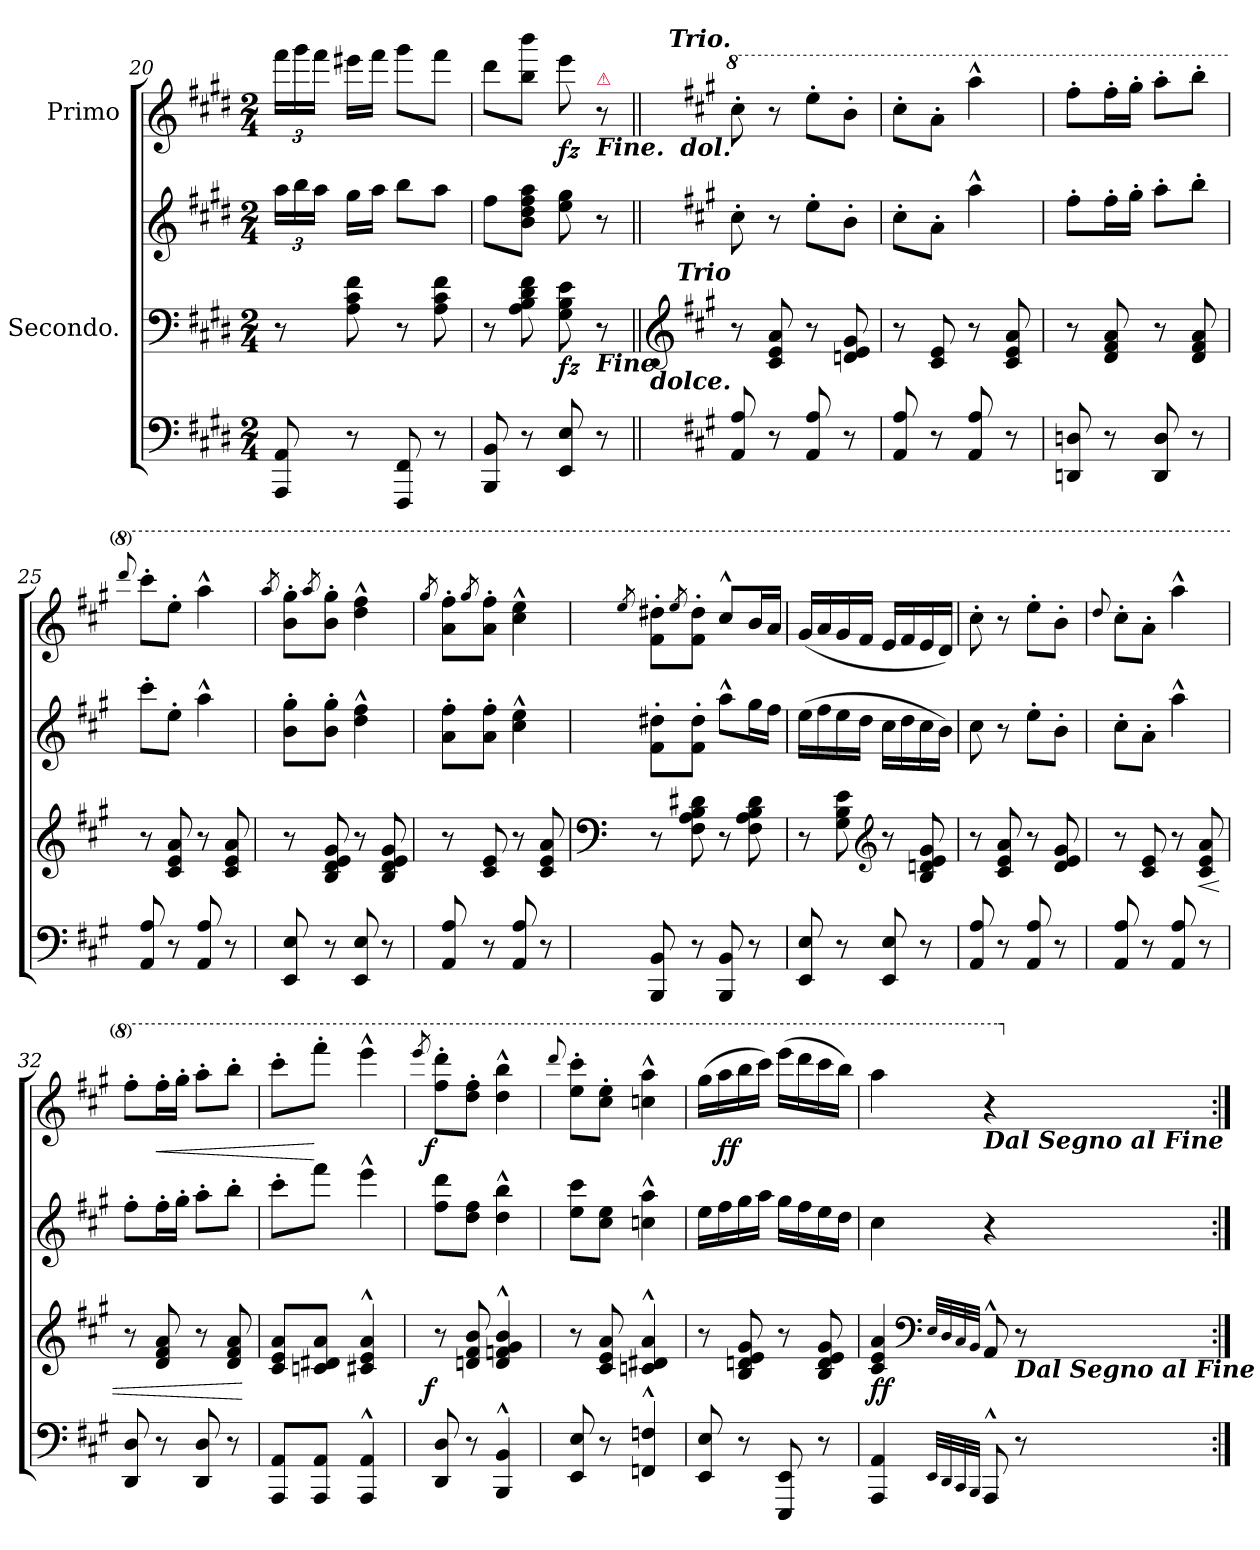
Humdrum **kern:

**kern	**kern	**dynam	**kern	**kern	**dynam
*part4	*part3	*part3	*part2	*part1	*part1
*staff4	*staff3	*staff3	*staff2	*staff1	*staff1
*	*I"Secondo.	*	*	*I"Primo	*
*clefF4	*clefF4	*	*clefG2	*clefG2	*
*k[f#c#g#d#]	*k[f#c#g#d#]	*	*k[f#c#g#d#]	*k[f#c#g#d#]	*
*M2/4	*M2/4	*	*M2/4	*M2/4	*
=20	=20	=20	=20	=20	=20
8AAA/ 8AA/	8r	.	24aa\LL	24fff#\LL	.
.	.	.	24bb\	24ggg#\	.
.	.	.	24aa\JJ	24fff#\JJ	.
8r	8A\ 8c#\ 8f#\	.	16gg#\LL	16eee#X\LL	.
.	.	.	16aa\JJ	16fff#\JJ	.
8FFF#/ 8FF#/	8r	.	8bb\L	8ggg#\L	.
8r	8A\ 8c#\ 8f#\	.	8aa\J	8fff#\J	.
=21	=21	=21	=21	=21	=21
8BBB/ 8BB/	8r	.	8ff#\L	8ddd#\L	.
8r	8A\ 8B\ 8d#\ 8f#\	.	8b\ 8dd#\ 8ff#\ 8aa\J	8bb\ 8bbb\J	.
8EE/ 8E/	8G#\ 8B\ 8e\	fz	8ee\ 8gg#\	8eee\	fz
!	!	!	!	!LO:TX:a:color=crimson:t=⚠	!
!	!	!	!	!LO:TX:b:Bi:t=Fine.	!
!	!LO:TX:b:Bi:t=Fine	!	!	!	!
8r	8r	.	8r	8r	.
=22||	=22||	=22||	=22||	=22||	=22||
*	*clefG2	*	*	*	*
*k[f#c#g#]	*k[f#c#g#]	*	*k[f#c#g#]	*k[f#c#g#]	*
*	*	*	*	*8va	*
!	!	!	!	!LO:TX:a:Bi:rj:t=Trio.	!
!	!	!	!	!LO:TX:b:Bi:rj:t=dol.	!
!	!LO:TX:a:Bi:rj:t=Trio	!	!	!	!
!	!LO:TX:b:Bi:rj:t=dolce.	!	!	!	!
8AA/ 8A/	8r	.	8cc#'>\	8ccc#'>\	.
8r	8c#/ 8e/ 8a/	.	8r	8r	.
8AA/ 8A/	8r	.	8ee'>\L	8eee'>\L	.
8r	8dn/ 8e/ 8g#/	.	8b'>\J	8bb'>\J	.
=23	=23	=23	=23	=23	=23
8AA/ 8A/	8r	.	8cc#'>\L	8ccc#'>\L	.
8r	8c#/ 8e/	.	8a'>\J	8aa'>\J	.
8AA/ 8A/	8r	.	4aa^^>\	4aaa^^>\	.
8r	8c#/ 8e/ 8a/	.	.	.	.
=24	=24	=24	=24	=24	=24
8DDn/ 8Dn/	8r	.	8ff#'>\L	8fff#'>\L	.
8r	8d/ 8f#/ 8a/	.	16ff#'>\L	16fff#'>\L	.
.	.	.	16gg#'>\JJ	16ggg#'>\JJ	.
8DD/ 8D/	8r	.	8aa'>\L	8aaa'>\L	.
8r	8d/ 8f#/ 8a/	.	8bb'>\J	8bbb'>\J	.
=25	=25	=25	=25	=25	=25
.	.	.	.	8qqdddd/	.
8AA/ 8A/	8r	.	8ccc#'>\L	8cccc#'>\L	.
8r	8c#/ 8e/ 8a/	.	8ee'>\J	8eee'>\J	.
8AA/ 8A/	8r	.	4aa^^>\	4aaa^^>\	.
8r	8c#/ 8e/ 8a/	.	.	.	.
=26	=26	=26	=26	=26	=26
.	.	.	.	8qaaa/	.
8EE/ 8E/	8r	.	8b'>\ 8gg#'>\L	8bb'>\ 8ggg#'>\L	.
.	.	.	.	8qaaa/	.
8r	8B/ 8d/ 8e/ 8g#/	.	8b'>\ 8gg#'>\J	8bb'>\ 8ggg#'>\J	.
8EE/ 8E/	8r	.	4dd^^>\ 4ff#^^>\	4ddd^^>\ 4fff#^^>\	.
8r	8B/ 8d/ 8e/ 8g#/	.	.	.	.
=27	=27	=27	=27	=27	=27
.	.	.	.	8qggg#/	.
8AA/ 8A/	8r	.	8a'>\ 8ff#'>\L	8aa'>\ 8fff#'>\L	.
.	.	.	.	8qggg#/	.
8r	8c#/ 8e/	.	8a'>\ 8ff#'>\J	8aa'>\ 8fff#'>\J	.
8AA/ 8A/	8r	.	4cc#^^>\ 4ee^^>\	4ccc#^^>\ 4eee^^>\	.
8r	8c#/ 8e/ 8a/	.	.	.	.
=28	=28	=28	=28	=28	=28
*	*clefF4	*	*	*	*
.	.	.	.	8qeee/	.
8BBB/ 8BB/	8r	.	8f#'>\ 8dd#X'>\L	8ff#'>\ 8ddd#X'>\L	.
.	.	.	.	8qeee/	.
8r	8F#\ 8A\ 8B\ 8d#X\	.	8f#'>\ 8dd#'>\J	8ff#'>\ 8ddd#'>\J	.
8BBB/ 8BB/	8r	.	8aa^^>\L	8ccc#^^>/L	.
8r	8F#\ 8A\ 8B\ 8d#\	.	16gg#\L	16bb/L	.
.	.	.	16ff#\JJ	16aa/JJ	.
=29	=29	=29	=29	=29	=29
8EE/ 8E/	8r	.	(>16ee\LL	(>16gg#/LL	.
.	.	.	16ff#\	16aa/	.
8r	8G#\ 8B\ 8e\	.	16ee\	16gg#/	.
.	.	.	16dd\JJ	16ff#/JJ	.
*	*clefG2	*	*	*	*
8EE/ 8E/	8r	.	16cc#\LL	16ee/LL	.
.	.	.	16dd\	16ff#/	.
8r	8B/ 8dn/ 8e/ 8g#/	.	16cc#\	16ee/	.
.	.	.	16b\JJ)	16dd/JJ)	.
=30	=30	=30	=30	=30	=30
8AA/ 8A/	8r	.	8cc#\	8ccc#'>\	.
8r	8c#/ 8e/ 8a/	.	8r	8r	.
8AA/ 8A/	8r	.	8ee'>\L	8eee'>\L	.
8r	8d/ 8e/ 8g#/	.	8b'>\J	8bb'>\J	.
=31	=31	=31	=31	=31	=31
.	.	.	.	8qqddd/	.
8AA/ 8A/	8r	.	8cc#'>\L	8ccc#'>\L	.
8r	8c#/ 8e/	.	8a'>\J	8aa'>\J	.
8AA/ 8A/	8r	.	4aa^^>\	4aaa^^>\	.
8r	8c#/ 8e/ 8a/	<	.	.	.
=32	=32	=32	=32	=32	=32
8DD/ 8D/	8r	.	8ff#'>\L	8fff#'>\L	.
8r	8d/ 8f#/ 8a/	.	16ff#'>\L	16fff#'>\L	<
.	.	.	16gg#'>\JJ	16ggg#'>\JJ	.
8DD/ 8D/	8r	.	8aa'>\L	8aaa'>\L	.
8r	8d/ 8f#/ 8a/	.	8bb'>\J	8bbb'>\J	.
.	.	[	.	.	.
=33	=33	=33	=33	=33	=33
8AAA/ 8AA/L	8c#/ 8e/ 8a/L	.	8ccc#'>\L	8cccc#'>\L	.
8AAA/ 8AA/J	8cn/ 8d#X/ 8a/J	.	8fff#\J	8ffff#'>\J	[
4AAA^^</ 4AA^^</	4c#X^^>/ 4e^^>/ 4a^^>/	.	4eee^^>\	4eeee^^>\	.
=34	=34	=34	=34	=34	=34
.	.	.	.	8qeeee/	.
!	!	!LO:DY:b:rj	!	!	!LO:DY:b:rj
8DD/ 8D/	8r	f	8ff#\ 8ddd\L	8fff#'>\ 8dddd'>\L	f
8r	8dn/ 8f#/ 8b/	.	8dd\ 8ff#\J	8ddd'>\ 8fff#'>\J	.
4BBB^^</ 4BB^^</	4d^^>/ 4fn^^>/ 4g#^^>/ 4b^^>/	.	4dd^^>\ 4bb^^>\	4ddd^^>\ 4bbb^^>\	.
=35	=35	=35	=35	=35	=35
.	.	.	.	8qqdddd/	.
8EE/ 8E/	8r	.	8ee\ 8ccc#\L	8eee'>\ 8cccc#'>\L	.
8r	8c#/ 8e/ 8a/	.	8cc#\ 8ee\J	8ccc#'>\ 8eee'>\J	.
4FFn^^</ 4Fn^^</	4cn^^>/ 4d#X^^>/ 4a^^>/	.	4ccn^^>\ 4aa^^>\	4cccn^^>\ 4aaa^^>\	.
=36	=36	=36	=36	=36	=36
8EE/ 8E/	8r	.	16ee\LL	(>16ggg#\LL	.
.	.	.	16ff#\	16aaa\	ff
8r	8B/ 8dn/ 8e/ 8g#/	.	16gg#\	16bbb\	.
.	.	.	16aa\JJ	16cccc#\JJ)	.
8EEE/ 8EE/	8r	.	16gg#\LL	(>16eeee\LL	.
.	.	.	16ff#\	16dddd\	.
8r	8B/ 8d/ 8e/ 8g#/	.	16ee\	16cccc#\	.
.	.	.	16dd\JJ	16bbb\JJ)	.
=37	=37	=37	=37	=37	=37
4AAA/ 4AA/	4c#/ 4e/ 4a/	ff	4cc#\	4aaa\	.
32qqEE/LLL	.	.	.	.	.
32qqDD/	.	.	.	.	.
32qqCC#/	.	.	.	.	.
32qqBBB/JJJ	.	.	.	.	.
*	*clefF4	*	*	*	*
.	32qqE/LLL	.	.	.	.
.	32qqD/	.	.	.	.
.	32qqC#/	.	.	.	.
.	32qqBB/JJJ	.	.	.	.
!	!	!	!	!LO:TX:b:Bi:t=Dal Segno al Fine	!
8AAA^^</	8AA^^</	.	4r	4r	.
!	!LO:TX:b:Bi:t=Dal Segno al Fine	!	!	!	!
8r	8r	.	.	.	.
*	*	*	*	*X8va	*
=:|!	=:|!	=:|!	=:|!	=:|!	=:|!
*-	*-	*-	*-	*-	*-
